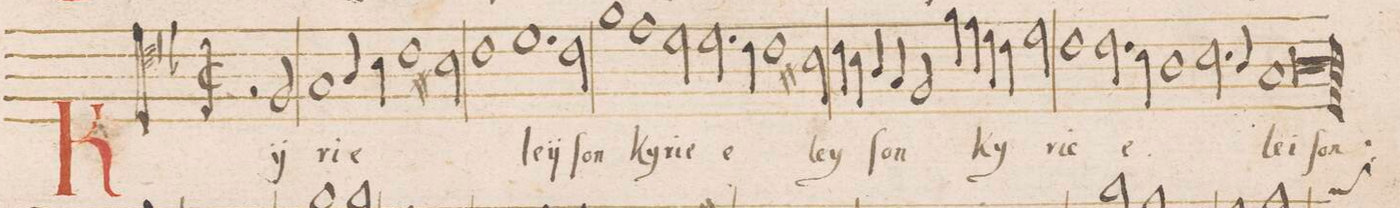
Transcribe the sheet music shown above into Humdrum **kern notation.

**kern	**text
*I"ALTVS	*
*clefC4	*
*k[b-]	*
*met(C|)	*
*M2/1	*
2r	.
2F/	Kÿ-
1G	-ri-
=17-	=17-
4A/	-e
4B-\	.
1c	.
2Bn\	.
=18	=18
1c	.
1.d	-leÿ-
=19-	=19-
2c\	-ſon
1f	Ky-
=20-	=20-
1e	-ri-
2d\	.
2.d\	-e
=21-	=21-
4c\	.
1c	.
2Bn\	-ley-
=22	=22
4c\	.
4B-\	.
4A/	-ſon
4G/	.
2F/	.
4f\	.
4e\	.
=23-	=23-
4d\	Ky-
4c\	.
2d\	-ri-
1c	-e
=24-	=24-
2.c\	e-
4B-\	.
1A	.
=25-	=25-
2.B-\	.
4A/	.
1G	-lei-
=26-	=26-
00A\	-ſon
=27||-	=27||-
*-	*-
